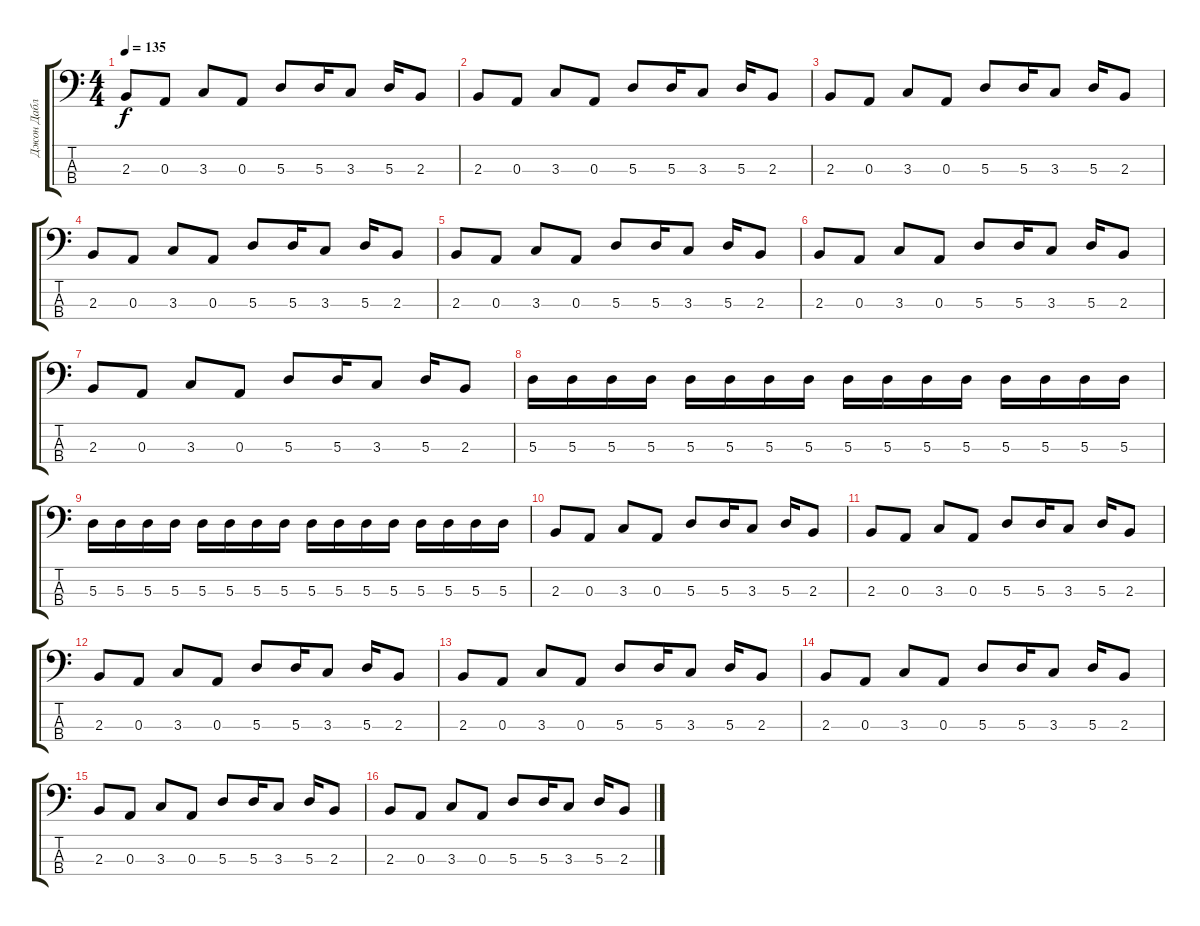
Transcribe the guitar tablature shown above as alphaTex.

\track ("Джон Дабл" "Джон Дабл") {instrument electricbassfinger}
\staff {score tabs}
\tuning (G2 D2 A1 E1) {hide}
\ts (4 4)
\tempo 135
\clef f4
\ks c
2.3.8{dy f} 0.3.8 3.3.8 0.3.8 5.3.8 5.3.16 3.3.8 5.3.16 2.3.8 |
2.3.8 0.3.8 3.3.8 0.3.8 5.3.8 5.3.16 3.3.8 5.3.16 2.3.8 |
2.3.8 0.3.8 3.3.8 0.3.8 5.3.8 5.3.16 3.3.8 5.3.16 2.3.8 |
2.3.8 0.3.8 3.3.8 0.3.8 5.3.8 5.3.16 3.3.8 5.3.16 2.3.8 |
2.3.8 0.3.8 3.3.8 0.3.8 5.3.8 5.3.16 3.3.8 5.3.16 2.3.8 |
2.3.8 0.3.8 3.3.8 0.3.8 5.3.8 5.3.16 3.3.8 5.3.16 2.3.8 |
2.3.8 0.3.8 3.3.8 0.3.8 5.3.8 5.3.16 3.3.8 5.3.16 2.3.8 |
5.3.16 5.3.16 5.3.16 5.3.16 5.3.16 5.3.16 5.3.16 5.3.16 5.3.16 5.3.16 5.3.16 5.3.16 5.3.16 5.3.16 5.3.16 5.3.16 |
5.3.16 5.3.16 5.3.16 5.3.16 5.3.16 5.3.16 5.3.16 5.3.16 5.3.16 5.3.16 5.3.16 5.3.16 5.3.16 5.3.16 5.3.16 5.3.16 |
2.3.8 0.3.8 3.3.8 0.3.8 5.3.8 5.3.16 3.3.8 5.3.16 2.3.8 |
2.3.8 0.3.8 3.3.8 0.3.8 5.3.8 5.3.16 3.3.8 5.3.16 2.3.8 |
2.3.8 0.3.8 3.3.8 0.3.8 5.3.8 5.3.16 3.3.8 5.3.16 2.3.8 |
2.3.8 0.3.8 3.3.8 0.3.8 5.3.8 5.3.16 3.3.8 5.3.16 2.3.8 |
2.3.8 0.3.8 3.3.8 0.3.8 5.3.8 5.3.16 3.3.8 5.3.16 2.3.8 |
2.3.8 0.3.8 3.3.8 0.3.8 5.3.8 5.3.16 3.3.8 5.3.16 2.3.8 |
2.3.8 0.3.8 3.3.8 0.3.8 5.3.8 5.3.16 3.3.8 5.3.16 2.3.8
